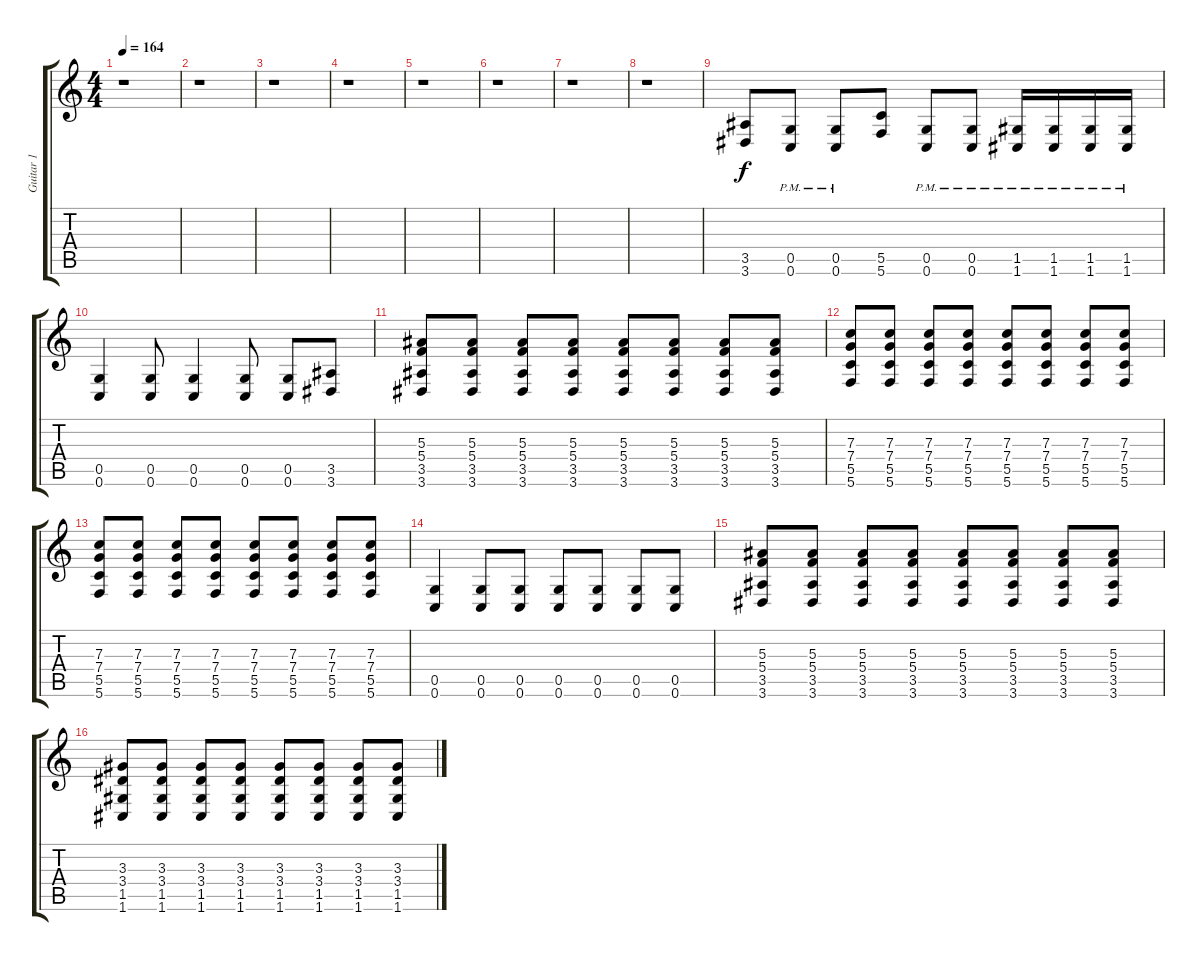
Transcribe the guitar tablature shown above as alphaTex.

\track ("Guitar 1" "Guitar 1") {instrument distortionguitar}
\staff {score tabs}
\tuning (D4 A3 F3 C3 G2 C2) {hide}
\ts (4 4)
\tempo 164
\clef g2
\ks c
r.1{dy f} |
r.1 |
r.1 |
r.1 |
r.1 |
r.1 |
r.1 |
r.1 |
(3.5 3.6).8{volume 16} (0.5{pm} 0.6{pm}).8 (0.5{pm} 0.6{pm}).8 (5.5 5.6).8 (0.5{pm} 0.6{pm}).8 (0.5{pm} 0.6{pm}).8 (1.5{pm} 1.6{pm}).16 (1.5{pm} 1.6{pm}).16 (1.5{pm} 1.6{pm}).16 (1.5{pm} 1.6{pm}).16 |
(0.5 0.6).4 (0.5 0.6).8 (0.5 0.6).4 (0.5 0.6).8 (0.5 0.6).8 (3.5 3.6).8 |
(5.3 5.4 3.5 3.6).8 (5.3 5.4 3.5 3.6).8 (5.3 5.4 3.5 3.6).8 (5.3 5.4 3.5 3.6).8 (5.3 5.4 3.5 3.6).8 (5.3 5.4 3.5 3.6).8 (5.3 5.4 3.5 3.6).8 (5.3 5.4 3.5 3.6).8 |
(7.3 7.4 5.5 5.6).8 (7.3 7.4 5.5 5.6).8 (7.3 7.4 5.5 5.6).8 (7.3 7.4 5.5 5.6).8 (7.3 7.4 5.5 5.6).8 (7.3 7.4 5.5 5.6).8 (7.3 7.4 5.5 5.6).8 (7.3 7.4 5.5 5.6).8 |
(7.3 7.4 5.5 5.6).8 (7.3 7.4 5.5 5.6).8 (7.3 7.4 5.5 5.6).8 (7.3 7.4 5.5 5.6).8 (7.3 7.4 5.5 5.6).8 (7.3 7.4 5.5 5.6).8 (7.3 7.4 5.5 5.6).8 (7.3 7.4 5.5 5.6).8 |
(0.5 0.6).4 (0.5 0.6).8 (0.5 0.6).8 (0.5 0.6).8 (0.5 0.6).8 (0.5 0.6).8 (0.5 0.6).8 |
(5.3 5.4 3.5 3.6).8 (5.3 5.4 3.5 3.6).8 (5.3 5.4 3.5 3.6).8 (5.3 5.4 3.5 3.6).8 (5.3 5.4 3.5 3.6).8 (5.3 5.4 3.5 3.6).8 (5.3 5.4 3.5 3.6).8 (5.3 5.4 3.5 3.6).8 |
(3.3 3.4 1.5 1.6).8 (3.3 3.4 1.5 1.6).8 (3.3 3.4 1.5 1.6).8 (3.3 3.4 1.5 1.6).8 (3.3 3.4 1.5 1.6).8 (3.3 3.4 1.5 1.6).8 (3.3 3.4 1.5 1.6).8 (3.3 3.4 1.5 1.6).8
